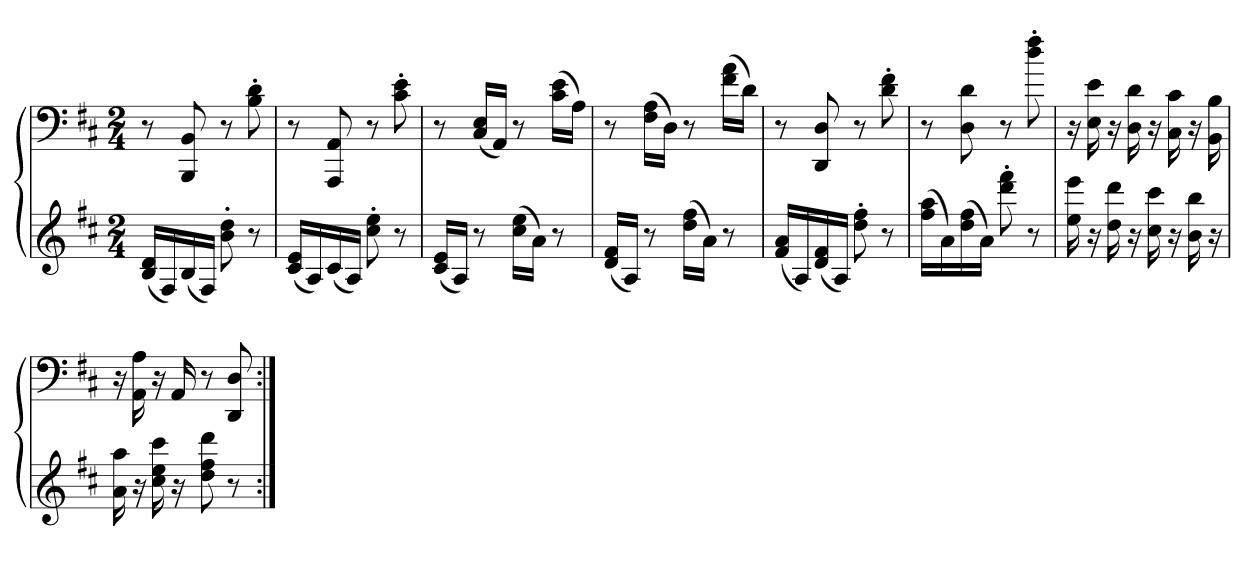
**kern	**kern
*part1	*part1
*staff2	*staff1
*clefG2	*clefF4
*k[f#c#]	*k[f#c#]
*D:	*D:
*M2/4	*M2/4
=	=
(16B 16dLL	8r
16F#)	.
(16B	8BBB 8BB
16F#JJ)	.
8b' 8dd'	8r
8r	8B' 8d'
=	=
(16c# 16eLL	8r
16A)	.
(16c#	8AAA 8AA
16AJJ)	.
8cc#' 8ee'	8r
8r	8c#' 8e'
=	=
(16c# 16eLL	8r
16AJJ)	.
8r	(16C# 16ELL
.	16AAJJ)
(16cc# 16eeLL	8r
16aJJ)	.
8r	(16c# 16eLL
.	16AJJ)
=	=
(16d 16f#LL	8r
16AJJ)	.
8r	(16F# 16ALL
.	16DJJ)
(16dd 16ff#LL	8r
16aJJ)	.
8r	(16f# 16aLL
.	16dJJ)
=	=
(16f# 16aLL	8r
16A)	.
(16d 16f#	8DD 8D
16AJJ)	.
8dd' 8ff#'	8r
8r	8d' 8f#'
=	=
(16ff# 16aaLL	8r
16a)	.
(16dd 16ff#	8D 8d
16aJJ)	.
8ddd' 8fff#'	8r
8r	8dd' 8ff#'
=	=
16ee 16eee	16r
16r	16E 16e
16dd 16ddd	16r
16r	16D 16d
16cc# 16ccc#	16r
16r	16C# 16c#
16b 16bb	16r
16r	16BB 16B
=	=
16a 16aa	16r
16r	16AA 16A
16cc# 16ee 16ccc#	16r
16r	16AA
8dd 8ff# 8ddd	8r
8r	8DD 8D
=:|!	=:|!
*-	*-
